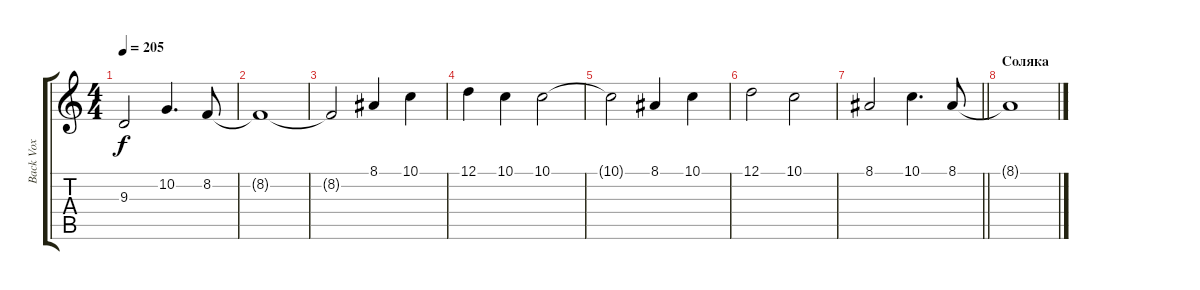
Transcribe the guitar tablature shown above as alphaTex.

\track ("Back Vox" "Back Vox") {instrument clarinet}
\staff {score tabs}
\tuning (D4 A3 F3 C3 G2 D2) {hide}
\ts (4 4)
\tempo 205
\clef g2
\ks c
9.3.2{dy f} 10.2.4{d} 8.2.8 |
8.2{t}.1 |
8.2{t}.2 8.1.4 10.1.4 |
12.1.4 10.1.4 10.1.2 |
10.1{t}.2 8.1.4 10.1.4 |
12.1.2 10.1.2 |
\barLineRight lightlight
8.1.2 10.1.4{d} 8.1.8 |
\section ("" "Соляка")
8.1{t}.1
